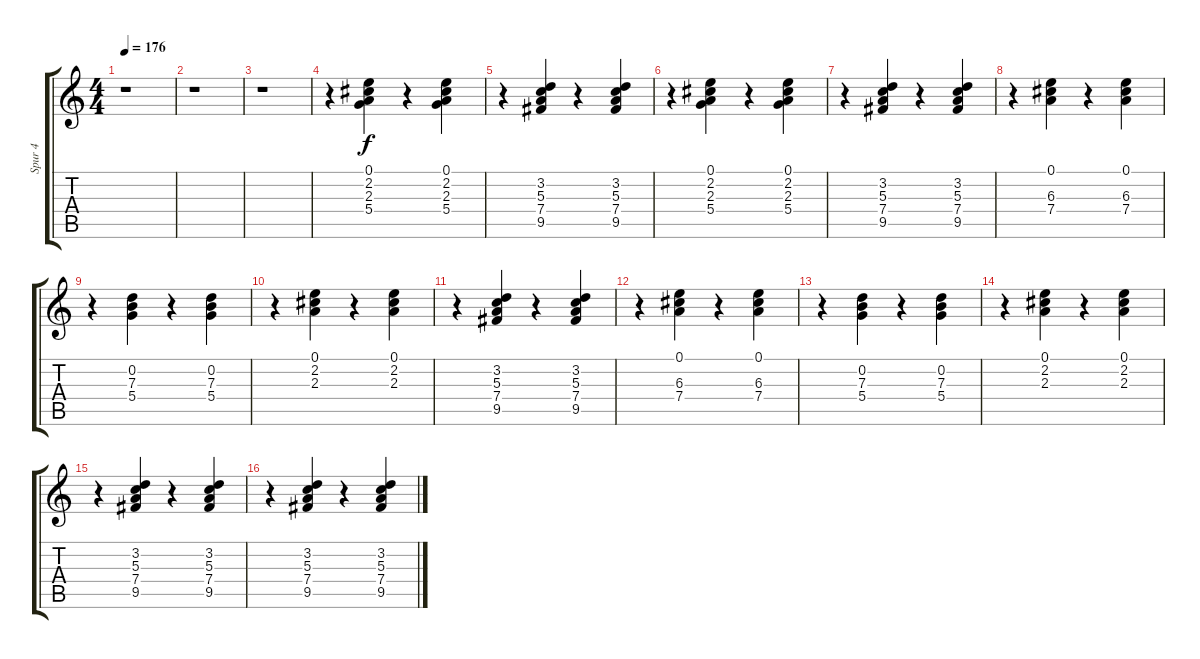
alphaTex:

\track ("Spur 4" "Spur 4") {instrument electricguitarclean}
\staff {score tabs}
\tuning (E4 B3 G3 D3 A2 E2) {hide}
\ts (4 4)
\tempo 176
\clef g2
\ks c
r.1{dy f instrument electricguitarclean} |
r.1 |
r.1 |
r.4 (0.1 2.2 2.3 5.4).4 r.4 (0.1 2.2 2.3 5.4).4 |
r.4 (3.2 5.3 7.4 9.5).4 r.4 (3.2 5.3 7.4 9.5).4 |
r.4 (0.1 2.2 2.3 5.4).4 r.4 (0.1 2.2 2.3 5.4).4 |
r.4 (3.2 5.3 7.4 9.5).4 r.4 (3.2 5.3 7.4 9.5).4 |
r.4 (0.1 6.3 7.4).4 r.4 (0.1 6.3 7.4).4 |
r.4 (0.2 7.3 5.4).4 r.4 (0.2 7.3 5.4).4 |
r.4 (0.1 2.2 2.3).4 r.4 (0.1 2.2 2.3).4 |
r.4 (3.2 5.3 7.4 9.5).4 r.4 (3.2 5.3 7.4 9.5).4 |
r.4 (0.1 6.3 7.4).4 r.4 (0.1 6.3 7.4).4 |
r.4 (0.2 7.3 5.4).4 r.4 (0.2 7.3 5.4).4 |
r.4 (0.1 2.2 2.3).4 r.4 (0.1 2.2 2.3).4 |
r.4 (3.2 5.3 7.4 9.5).4 r.4 (3.2 5.3 7.4 9.5).4 |
r.4 (3.2 5.3 7.4 9.5).4 r.4 (3.2 5.3 7.4 9.5).4
